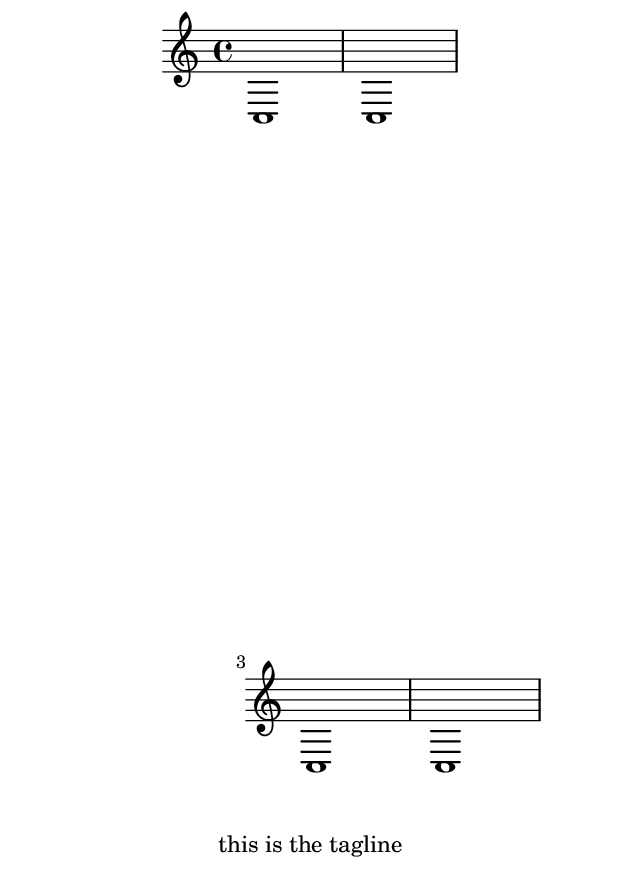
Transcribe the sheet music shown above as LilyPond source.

\header {

  texidoc = "By setting @code{Y-offset} and @code{X-offset} for the
@code{line-break-system-details} of @code{NonMusicalPaperColumn},
systems may be placed absolutely on the printable area of the page."

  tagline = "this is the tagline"

}

\version "2.7.32"

#(set-default-paper-size "a6" 'portrait)

\paper {
  line-width = 5.0\cm
  headerMarkup = "header"
  indent =0.0
  annotatespacing = ##f
  annotatepage = ##t
  annotateheaders = ##t
}

\book {
  \score {
    {
      \overrideProperty 
      #"Score.NonMusicalPaperColumn"
      #'line-break-system-details
      #'((Y-offset . 0.0))
      c1 c1 \break
      
    
      \overrideProperty 
      #"Score.NonMusicalPaperColumn"
      #'line-break-system-details
      #'((Y-offset . 62.0)
         (X-offset . 8.0)
      )
      c1 c1
    }
  }
}
